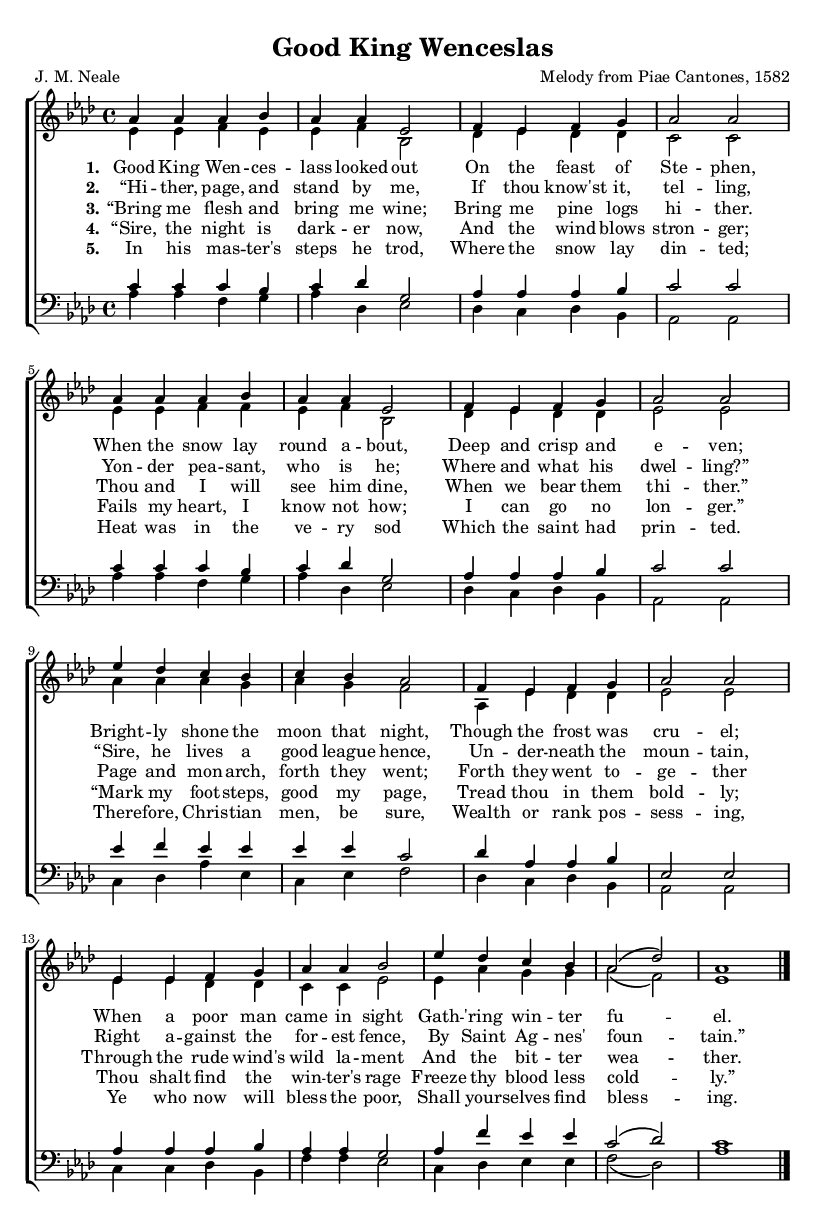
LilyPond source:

\header {
  filename = "GoodKingWenceslas.ly"
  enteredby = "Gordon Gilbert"
  composer = "Melody from Piae Cantones, 1582"
  poet = "J. M. Neale"
  date=""
  title = "Good King Wenceslas"
  metre = ""
  meter = \metre
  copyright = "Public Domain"
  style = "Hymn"
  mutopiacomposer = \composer
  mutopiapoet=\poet
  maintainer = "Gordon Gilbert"
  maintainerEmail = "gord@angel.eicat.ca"
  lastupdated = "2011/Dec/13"
}

\version "2.14.2"

\include "header.ly"

global= {
  \preamble
  \time 4/4
  \key aes \major
}

sop = \context Voice = "sop"    {
  \voiceOne
  \relative c'' {
    aes4 aes aes bes |
    aes aes ees2 |
    f4 ees f g |
    aes2 aes |
    
    aes4 aes aes bes |
    aes aes ees2 |
    f4 ees f g |
    aes2 aes |
    
    ees'4 des c bes |
    c bes aes2 |
    f4 ees f g |
    aes2 aes |
    
    ees4 ees f g |
    aes aes bes2 |
    ees4 des c bes |
    aes2( des) |
    aes1 \bar "|."
  }}

alto=\context Voice = "alto"   {
  \voiceTwo 
  \relative c' {
  ees4 ees f ees |
  ees f bes,2 |
  des4 ees des des |
  c2 c |
  
  ees4 ees f f |
  ees f bes,2 |
  des4 ees des des |
  ees2 ees |
  
  aes4 aes aes g |
  aes g f2 |
  aes,4 ees' des des |
  ees2 ees |
  
  ees4 ees des des |
  c c ees2 |
  ees4 aes g g |
  aes2( f) |
  ees1 \bar "|."
	
  }}	

tenor = \context Voice = "tenor"   {
  \voiceOne
  \relative c' {
  c4 c c bes |
  c des g,2 |
  aes4 aes aes bes |
  c2 c |

  c4 c c bes |
  c des g,2 |
  aes4 aes aes bes |
  c2 c |
  
  ees4 f ees ees |
  ees ees c2 |
  des4 aes aes bes |
  ees,2 ees |
  
  aes4 aes aes bes |
  aes aes g2 |
  aes4 f' ees ees |
  c2( des)
  c1 \bar "|."
  }}

bass = \context Voice = "bass"   {
  \voiceTwo
  \relative c' {
  aes4 aes f g |
  aes des, ees2 |
  des4 c des4 bes4 |
  aes2 aes |
  
  aes'4 aes f g |
  aes des, ees2 |
  des4 c des4 bes4 |
  aes2 aes |
  
  c4 des aes' ees |
  c ees f2 |
  des4 c des bes |
  aes2 aes |
  
  c4 c des bes |
  f' f ees2 |
  c4 des ees ees |
  f2( des) |
  aes'1 \bar "|."
  }}

accomp=\chordmode {
  
}



stanzaa = \lyricmode {
  Good King Wen -- ces -- lass looked out
  On the feast of Ste -- phen,
  When the snow lay round a -- bout,
  Deep and crisp and e -- ven;
  Bright -- ly shone the moon that night,
  Though the frost was cru -- el;
  When a poor man came in sight
  Gath -- 'ring win -- ter fu -- el.
}

stanzab = \lyricmode {
  “Hi -- ther, page, and stand by me,
  If thou know'st it, tel -- ling,
  Yon -- der pea -- sant, who is he;
  Where and what his dwel -- ling?”
  “Sire, he lives a good league hence,
  Un -- der -- neath the moun -- tain,
  Right a -- gainst the for -- est fence,
  By Saint Ag -- nes' foun -- tain.”
}

stanzac = \lyricmode {
  “Bring me flesh and bring me wine;
  Bring me pine logs hi -- ther.
  Thou and I will see him dine,
  When we bear them thi -- ther.”
  Page and mon -- arch, forth they went;
  Forth they went to -- ge -- ther
  Through the rude wind's wild la -- ment
  And the bit -- ter wea -- ther.
}

stanzad = \lyricmode {
  “Sire, the night is dark -- er now,
  And the wind blows stron -- ger;
  Fails my heart, I know not how;
  I can go no lon -- ger.”
  “Mark my foot -- steps, good my page,
  Tread thou in them bold -- ly;
  Thou shalt find the win -- ter's rage
  Freeze thy blood less cold -- ly.”
}
stanzae = \lyricmode {
  In his mas -- ter's steps he trod, 
  Where the snow lay din -- ted;
  Heat was in the ve -- ry sod
  Which the saint had prin -- ted.
  There -- fore, Chris -- tian men, be sure,
  Wealth or rank pos -- sess -- ing,
  Ye who now will bless the poor,
  Shall your -- selves find bless -- ing.
}

stanzaf = \lyricmode {
  
}

\score {
  \context ChoirStaff <<
    \context ChordNames \accomp
    \unset ChoirStaff.melismaBusyProperties 
    \context Staff ="upper"  { \clef "G" <<
      \global
      \sop
      \alto
    >>}
    
    \lyricsto "sop" \context Lyrics = "stanza-1" {
      \set stanza = "1."
      \stanzaa }
    \lyricsto "sop" \context Lyrics = "stanza-2" {
      \set stanza = "2."
      \stanzab }
    \lyricsto "sop" \context Lyrics = "stanza-3" {
      \set stanza = "3."
      \stanzac }
    \lyricsto "sop" \context Lyrics = "stanza-4" {
      \set stanza = "4."
      \stanzad }
    \lyricsto "sop" \context Lyrics = "stanza-5" {
      \set stanza = "5."
      \stanzae }
                                %	\lyricsto "sop" \context Lyrics = "stanza-6" {
                                %		\set stanza = "6."
                                %			\stanzaf }
    \context Staff = "lower"  { \clef "F"<<
      \global
      \tenor
      \bass
    >>}
  >>
}

